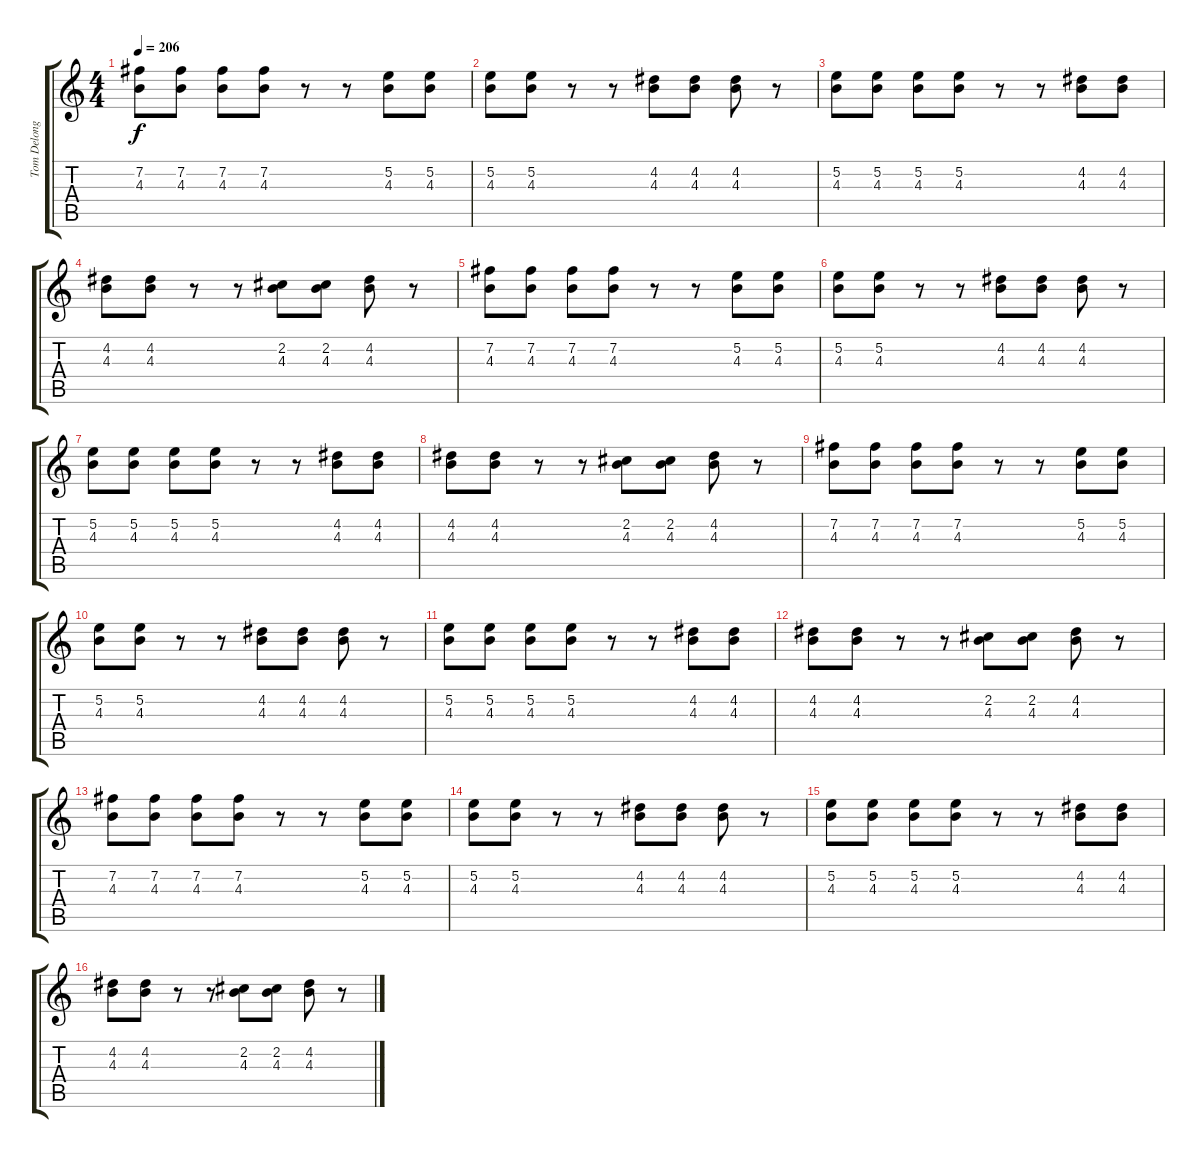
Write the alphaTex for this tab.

\track ("Tom Delonge - Guitar" "Tom Delong") {instrument distortionguitar}
\staff {score tabs}
\tuning (E4 B3 G3 D3 A2 E2) {hide}
\ts (4 4)
\tempo 206
\clef g2
\ks c
(7.2 4.3).8{dy f} (7.2 4.3).8 (7.2 4.3).8 (7.2 4.3).8 r.8 r.8 (5.2 4.3).8 (5.2 4.3).8 |
(5.2 4.3).8 (5.2 4.3).8 r.8 r.8 (4.2 4.3).8 (4.2 4.3).8 (4.2 4.3).8 r.8 |
(5.2 4.3).8 (5.2 4.3).8 (5.2 4.3).8 (5.2 4.3).8 r.8 r.8 (4.2 4.3).8 (4.2 4.3).8 |
(4.2 4.3).8 (4.2 4.3).8 r.8 r.8 (2.2 4.3).8 (2.2 4.3).8 (4.2 4.3).8 r.8 |
(7.2 4.3).8 (7.2 4.3).8 (7.2 4.3).8 (7.2 4.3).8 r.8 r.8 (5.2 4.3).8 (5.2 4.3).8 |
(5.2 4.3).8 (5.2 4.3).8 r.8 r.8 (4.2 4.3).8 (4.2 4.3).8 (4.2 4.3).8 r.8 |
(5.2 4.3).8 (5.2 4.3).8 (5.2 4.3).8 (5.2 4.3).8 r.8 r.8 (4.2 4.3).8 (4.2 4.3).8 |
(4.2 4.3).8 (4.2 4.3).8 r.8 r.8 (2.2 4.3).8 (2.2 4.3).8 (4.2 4.3).8 r.8 |
(7.2 4.3).8 (7.2 4.3).8 (7.2 4.3).8 (7.2 4.3).8 r.8 r.8 (5.2 4.3).8 (5.2 4.3).8 |
(5.2 4.3).8 (5.2 4.3).8 r.8 r.8 (4.2 4.3).8 (4.2 4.3).8 (4.2 4.3).8 r.8 |
(5.2 4.3).8 (5.2 4.3).8 (5.2 4.3).8 (5.2 4.3).8 r.8 r.8 (4.2 4.3).8 (4.2 4.3).8 |
(4.2 4.3).8 (4.2 4.3).8 r.8 r.8 (2.2 4.3).8 (2.2 4.3).8 (4.2 4.3).8 r.8 |
(7.2 4.3).8 (7.2 4.3).8 (7.2 4.3).8 (7.2 4.3).8 r.8 r.8 (5.2 4.3).8 (5.2 4.3).8 |
(5.2 4.3).8 (5.2 4.3).8 r.8 r.8 (4.2 4.3).8 (4.2 4.3).8 (4.2 4.3).8 r.8 |
(5.2 4.3).8 (5.2 4.3).8 (5.2 4.3).8 (5.2 4.3).8 r.8 r.8 (4.2 4.3).8 (4.2 4.3).8 |
(4.2 4.3).8 (4.2 4.3).8 r.8 r.8 (2.2 4.3).8 (2.2 4.3).8 (4.2 4.3).8 r.8
